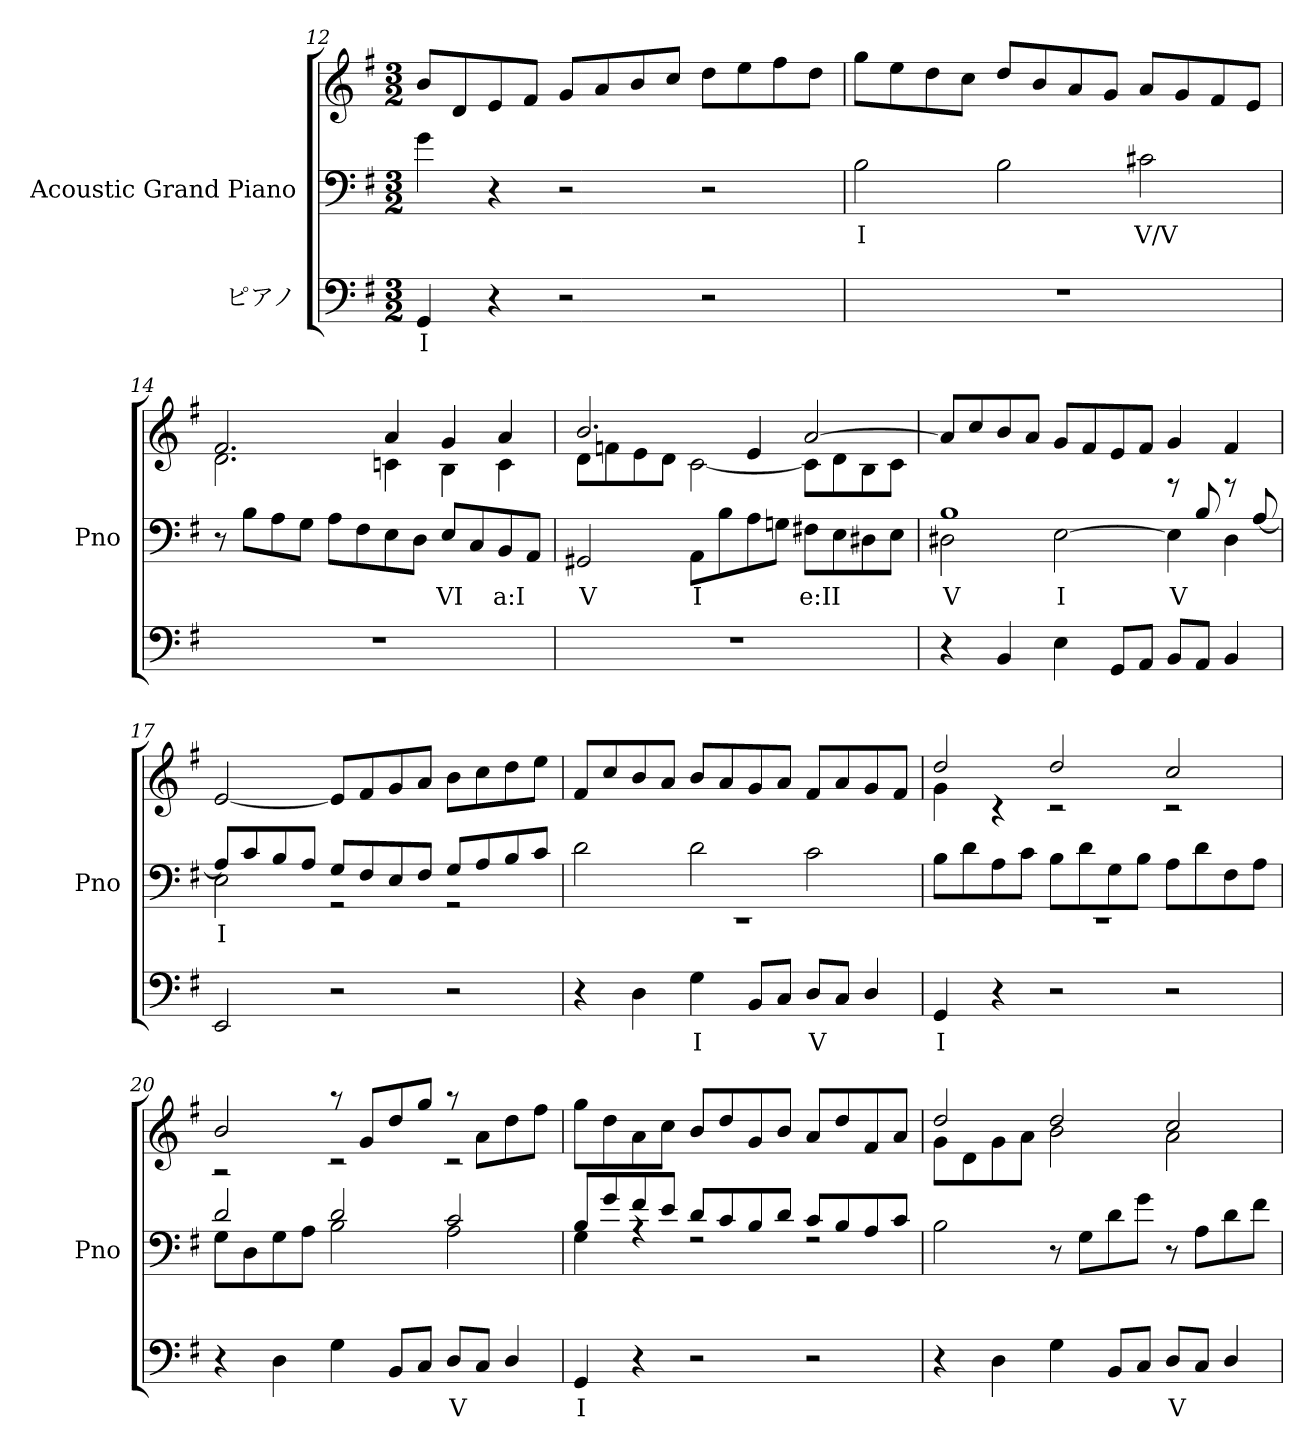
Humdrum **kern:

**kern	**text	**kern	**text	**kern
*part2	*part2	*part1	*part1	*part1
*staff3	*staff3	*staff2	*staff2	*staff1
*I"ピアノ	*	*I"Acoustic Grand Piano	*	*
*	*	*I'Pno	*	*
*clefF4	*	*clefF4	*	*clefG2
*k[f#]	*	*k[f#]	*	*k[f#]
*G:	*	*G:	*	*G:
*M3/2	*	*M3/2	*	*M3/2
=12	=12	=12	=12	=12
!	!LO:LY:b	!	!	!
4GG/	I	4g\	.	8b/L
.	.	.	.	8d/
4r	.	4r	.	8e/
.	.	.	.	8f#/J
2r	.	2r	.	8g/L
.	.	.	.	8a/
.	.	.	.	8b/
.	.	.	.	8cc/J
!	!LO:LY:b	!	!	!
2r	V	2r	.	8dd\L
.	.	.	.	8ee\
.	.	.	.	8ff#\
.	.	.	.	8dd\J
!!LO:PB:g=z
=13	=13	=13	=13	=13
!	!	!	!LO:LY:b	!
1.r	.	2B\	I	8gg\L
.	.	.	.	8ee\
.	.	.	.	8dd\
.	.	.	.	8cc\J
.	.	2B\	.	8dd/L
.	.	.	.	8b/
.	.	.	.	8a/
.	.	.	.	8g/J
!	!	!	!LO:LY:b	!
.	.	2c#X\	V/V	8a/L
.	.	.	.	8g/
.	.	.	.	8f#/
.	.	.	.	8e/J
=14	=14	=14	=14	=14
!	!	!	!LO:LY:b	!
*	*	*	*	*^
1.r	.	8r	V	2.f#/	2.d\
.	.	8B\L	.	.	.
.	.	8A\	.	.	.
.	.	8G\J	.	.	.
.	.	8A\L	.	.	.
.	.	8F#\	.	.	.
.	.	8E\	.	4a/	4cn\
.	.	8D\J	.	.	.
!	!	!	!LO:LY:b	!	!
.	.	8E/L	VI	4g/	4B\
.	.	8C/	.	.	.
!	!	!	!LO:LY:b	!	!
.	.	8BB/	a:I	4a/	4c\
.	.	8AA/J	.	.	.
=15	=15	=15	=15	=15	=15
!	!	!	!LO:LY:b	!	!
1.r	.	2GG#X/	V	2.b/	8d\L
.	.	.	.	.	8fn\
.	.	.	.	.	8e\
.	.	.	.	.	8d\J
!	!	!	!LO:LY:b	!	!
.	.	8AA\L	I	.	[<2c\
.	.	8B\	.	.	.
.	.	8A\	.	4e/	.
.	.	8Gn\J	.	.	.
!	!	!	!LO:LY:b	!	!
.	.	8F#X\L	e:II	[>2a/	8c\L]
.	.	8E\	.	.	8d\
.	.	8D#X\	.	.	8B\
.	.	8E\J	.	.	8c\J
=16	=16	=16	=16	=16	=16
!	!	!	!LO:LY:b	!	!
*	*	*^	*	*v	*v
4r	.	2D#X\	1B	V	8a/L]
.	.	.	.	.	8cc/
4BB/	.	.	.	.	8b/
.	.	.	.	.	8a/J
!	!	!	!	!LO:LY:b	!
4E\	.	[<2E\	.	I	8g/L
.	.	.	.	.	8f#/
8GG/L	.	.	.	.	8e/
8AA/J	.	.	.	.	8f#/J
!	!	!	!	!LO:LY:b	!
8BB/L	.	4E\]	8rg	V	4g/
8AA/J	.	.	8B/	.	.
4BB/	.	4D#\	8rg	.	4f#/
.	.	.	[>8A/	.	.
=17	=17	=17	=17	=17	=17
!	!	!	!	!LO:LY:b	!
2EE/	.	2E\	8A/L]	I	[2e/
.	.	.	8c/	.	.
.	.	.	8B/	.	.
.	.	.	8A/J	.	.
2r	.	2rGG	8G/L	.	8e/L]
.	.	.	8F#/	.	8f#/
.	.	.	8E/	.	8g/
.	.	.	8F#/J	.	8a/J
2r	.	2rGG	8G/L	.	8b\L
.	.	.	8A/	.	8cc\
.	.	.	8B/	.	8dd\
.	.	.	8c/J	.	8ee\J
!!LO:LB:g=z
=18	=18	=18	=18	=18	=18
!	!LO:LY:b	!	!	!	!
4r	G:V	1.rEE	2d\	.	8f#/L
.	.	.	.	.	8cc/
4D\	.	.	.	.	8b/
.	.	.	.	.	8a/J
!	!LO:LY:b	!	!	!	!
4G\	I	.	2d\	.	8b/L
.	.	.	.	.	8a/
8BB/L	.	.	.	.	8g/
8C/J	.	.	.	.	8a/J
!	!LO:LY:b	!	!	!	!
8D/L	V	.	2c\	.	8f#/L
8C/J	.	.	.	.	8a/
4D/	.	.	.	.	8g/
.	.	.	.	.	8f#/J
=19	=19	=19	=19	=19	=19
!	!LO:LY:b	!	!	!	!
*	*	*	*	*	*^
4GG/	I	1.rEE	8B\L	.	4g\	2dd/
.	.	.	8d\	.	.	.
!	!LO:LY:b	!	!	!	!	!
4r	V	.	8A\	.	4rc	.
.	.	.	8c\J	.	.	.
!	!LO:LY:b	!	!	!	!	!
2r	I	.	8B\L	.	2rc	2dd/
.	.	.	8d\	.	.	.
.	.	.	8G\	.	.	.
.	.	.	8B\J	.	.	.
!	!LO:LY:b	!	!	!	!	!
2r	V	.	8A\L	.	2rc	2cc/
.	.	.	8d\	.	.	.
.	.	.	8F#\	.	.	.
.	.	.	8A\J	.	.	.
=20	=20	=20	=20	=20	=20	=20
!	!LO:LY:b	!	!	!	!	!
4r	I	2d/	8G\L	.	2rA	2b/
.	.	.	8D\	.	.	.
4D\	.	.	8G\	.	.	.
.	.	.	8A\J	.	.	.
4G\	.	2d/	2B\	.	8raa	2rc
.	.	.	.	.	8g/L	.
8BB/L	.	.	.	.	8dd/	.
8C/J	.	.	.	.	8gg/J	.
!	!LO:LY:b	!	!	!	!	!
8D/L	V	2c/	2A\	.	8raa	2rc
8C/J	.	.	.	.	8a\L	.
4D/	.	.	.	.	8dd\	.
.	.	.	.	.	8ff#\J	.
*	*	*	*	*	*v	*v
=21	=21	=21	=21	=21	=21
!	!LO:LY:b	!	!	!	!
4GG/	I	8B/L	4G\	.	8gg\L
.	.	8g/	.	.	8dd\
!	!LO:LY:b	!	!	!	!
4r	V	8f#/	4rA	.	8a\
.	.	8e/J	.	.	8cc\J
!	!LO:LY:b	!	!	!	!
2r	I	8d/L	2rF	.	8b/L
.	.	8c/	.	.	8dd/
.	.	8B/	.	.	8g/
.	.	8d/J	.	.	8b/J
!	!LO:LY:b	!	!	!	!
2r	V	8c/L	2rF	.	8a/L
.	.	8B/	.	.	8dd/
.	.	8A/	.	.	8f#/
.	.	8c/J	.	.	8a/J
*	*	*v	*v	*	*
!!LO:LB:g=z
=22	=22	=22	=22	=22
!	!LO:LY:b	!	!	!
*	*	*	*	*^
4r	I	2B\	.	2dd/	8g\L
.	.	.	.	.	8d\
4D\	.	.	.	.	8g\
.	.	.	.	.	8a\J
4G\	.	8r	.	2dd/	2b\
.	.	8G\L	.	.	.
8BB/L	.	8d\	.	.	.
8C/J	.	8g\J	.	.	.
!	!LO:LY:b	!	!	!	!
8D/L	V	8r	.	2cc/	2a\
8C/J	.	8A\L	.	.	.
4D/	.	8d\	.	.	.
.	.	8f#\J	.	.	.
*	*	*	*	*v	*v
=	=	=	=	=
*-	*-	*-	*-	*-
